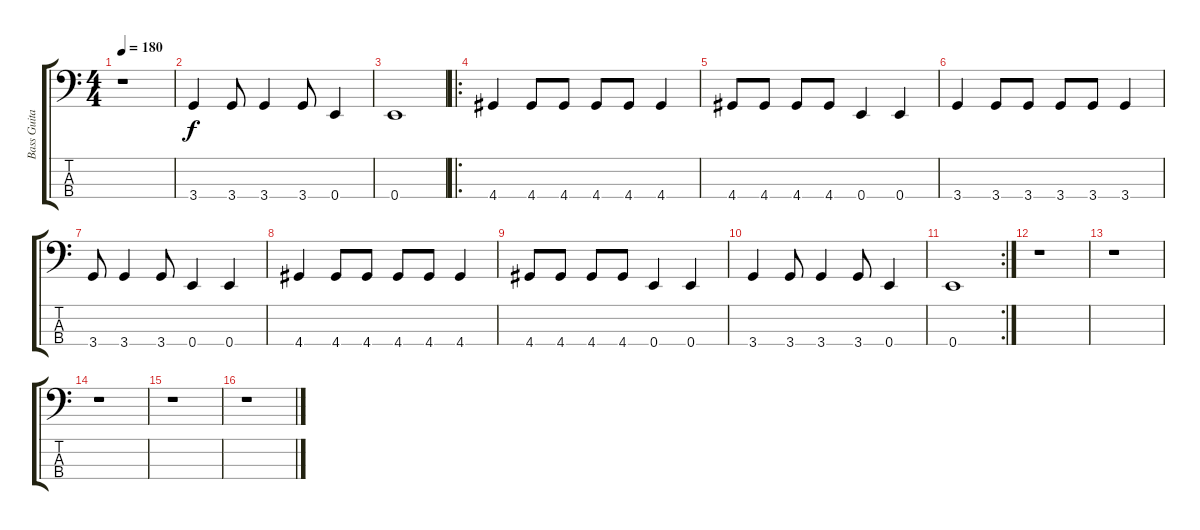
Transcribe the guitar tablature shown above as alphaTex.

\track ("Bass Guitar" "Bass Guita") {instrument electricbassfinger}
\staff {score tabs}
\tuning (G2 D2 A1 E1) {hide}
\ts (4 4)
\tempo 180
\clef f4
\ks c
r.1{dy f} |
3.4.4 3.4.8 3.4.4 3.4.8 0.4.4 |
0.4.1 |
\ro
4.4.4 4.4.8 4.4.8 4.4.8 4.4.8 4.4.4 |
4.4.8 4.4.8 4.4.8 4.4.8 0.4.4 0.4.4 |
3.4.4 3.4.8 3.4.8 3.4.8 3.4.8 3.4.4 |
3.4.8 3.4.4 3.4.8 0.4.4 0.4.4 |
4.4.4 4.4.8 4.4.8 4.4.8 4.4.8 4.4.4 |
4.4.8 4.4.8 4.4.8 4.4.8 0.4.4 0.4.4 |
3.4.4 3.4.8 3.4.4 3.4.8 0.4.4 |
\rc 2
0.4.1 |
r.1 |
r.1 |
r.1 |
r.1 |
r.1
